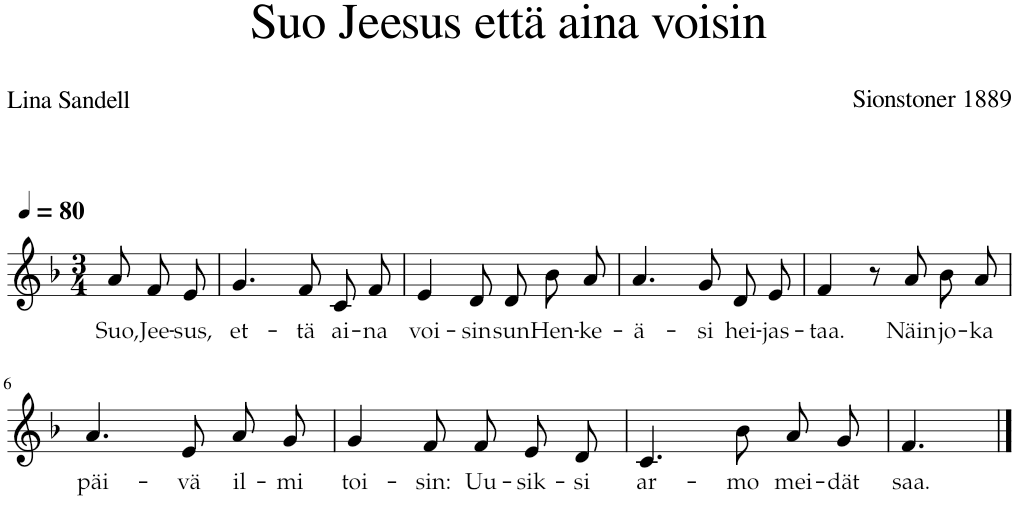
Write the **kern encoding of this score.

**kern	**text
*part1	*part1
*staff1	*staff1
*I"Staff	*
*clefG2	*
*k[b-]	*
*M3/4	*
*MM80	*
=1	=1
!	!LO:LY:b
8a/	Suo,
!	!LO:LY:b
8f/L	Jee-
!	!LO:LY:b
8e/J	-sus,
=2	=2
!	!LO:LY:b
4.g/	et-
!	!LO:LY:b
8f/	-tä
!	!LO:LY:b
8c/L	ai-
!	!LO:LY:b
8f/J	-na
=3	=3
!	!LO:LY:b
4e/	voi-
!	!LO:LY:b
8d/L	-sin
!	!LO:LY:b
8d/J	sun
!	!LO:LY:b
8b-/L	Hen-
!	!LO:LY:b
8a/J	-ke-
=4	=4
!	!LO:LY:b
4.a/	-ä-
!	!LO:LY:b
8g/	-si
!	!LO:LY:b
8d/L	hei-
!	!LO:LY:b
8e/J	-jas-
=5	=5
!	!LO:LY:b
4f/	-taa.
8r	.
!	!LO:LY:b
8a/	Näin
!	!LO:LY:b
8b-/L	jo-
!	!LO:LY:b
8a/J	-ka
!!LO:LB:g=z
=6	=6
!	!LO:LY:b
4.a/	päi-
!	!LO:LY:b
8e/	-vä
!	!LO:LY:b
8a/L	il-
!	!LO:LY:b
8g/J	-mi
=7	=7
!	!LO:LY:b
4g/	toi-
!	!LO:LY:b
8f/L	-sin:
!	!LO:LY:b
8f/J	Uu-
!	!LO:LY:b
8e/L	-sik-
!	!LO:LY:b
8d/J	-si
=8	=8
!	!LO:LY:b
4.c/	ar-
!	!LO:LY:b
8b-\	-mo
!	!LO:LY:b
8a/L	mei-
!	!LO:LY:b
8g/J	-dät
=9	=9
!	!LO:LY:b
4.f/	saa.
==	==
*-	*-
